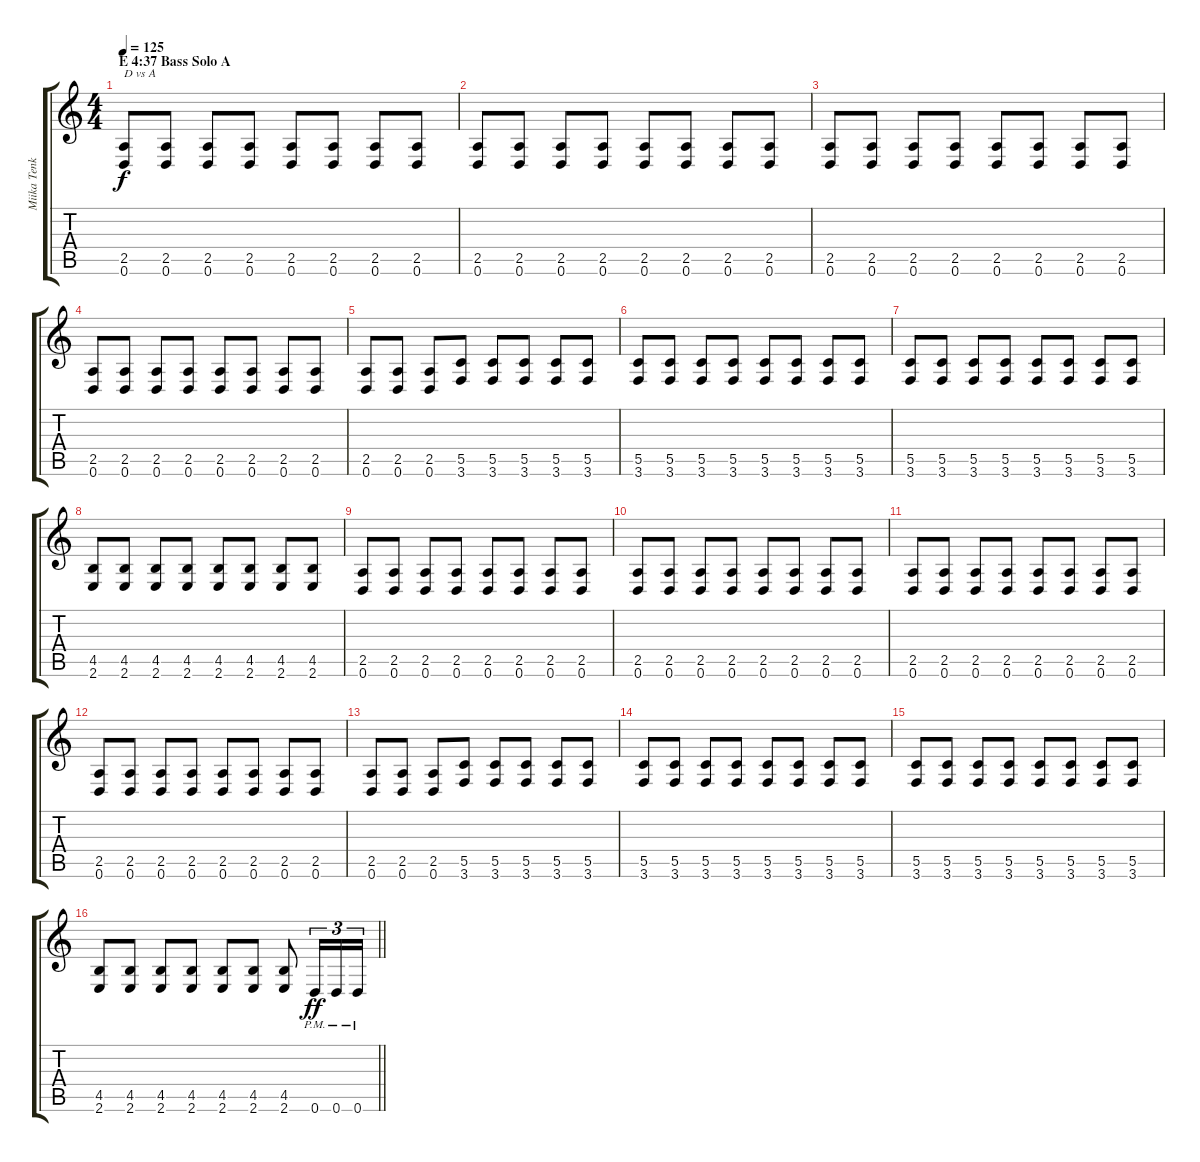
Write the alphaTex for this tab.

\track ("Miika Tenkula (lead guitar) (R.I.P.2009)" "Miika Tenk") {instrument distortionguitar}
\staff {score tabs}
\tuning (D4 A3 F3 C3 G2 D2) {hide}
\ts (4 4)
\section ("" "E 4:37 Bass Solo A ")
\tempo 125
\clef g2
\ks c
(2.5 0.6).8{txt "D vs A" dy f} (2.5 0.6).8 (2.5 0.6).8 (2.5 0.6).8 (2.5 0.6).8 (2.5 0.6).8 (2.5 0.6).8 (2.5 0.6).8 |
(2.5 0.6).8 (2.5 0.6).8 (2.5 0.6).8 (2.5 0.6).8 (2.5 0.6).8 (2.5 0.6).8 (2.5 0.6).8 (2.5 0.6).8 |
(2.5 0.6).8 (2.5 0.6).8 (2.5 0.6).8 (2.5 0.6).8 (2.5 0.6).8 (2.5 0.6).8 (2.5 0.6).8 (2.5 0.6).8 |
(2.5 0.6).8 (2.5 0.6).8 (2.5 0.6).8 (2.5 0.6).8 (2.5 0.6).8 (2.5 0.6).8 (2.5 0.6).8 (2.5 0.6).8 |
(2.5 0.6).8 (2.5 0.6).8 (2.5 0.6).8 (5.5 3.6).8 (5.5 3.6).8 (5.5 3.6).8 (5.5 3.6).8 (5.5 3.6).8 |
(5.5 3.6).8 (5.5 3.6).8 (5.5 3.6).8 (5.5 3.6).8 (5.5 3.6).8 (5.5 3.6).8 (5.5 3.6).8 (5.5 3.6).8 |
(5.5 3.6).8 (5.5 3.6).8 (5.5 3.6).8 (5.5 3.6).8 (5.5 3.6).8 (5.5 3.6).8 (5.5 3.6).8 (5.5 3.6).8 |
(4.5 2.6).8 (4.5 2.6).8 (4.5 2.6).8 (4.5 2.6).8 (4.5 2.6).8 (4.5 2.6).8 (4.5 2.6).8 (4.5 2.6).8 |
(2.5 0.6).8 (2.5 0.6).8 (2.5 0.6).8 (2.5 0.6).8 (2.5 0.6).8 (2.5 0.6).8 (2.5 0.6).8 (2.5 0.6).8 |
(2.5 0.6).8 (2.5 0.6).8 (2.5 0.6).8 (2.5 0.6).8 (2.5 0.6).8 (2.5 0.6).8 (2.5 0.6).8 (2.5 0.6).8 |
(2.5 0.6).8 (2.5 0.6).8 (2.5 0.6).8 (2.5 0.6).8 (2.5 0.6).8 (2.5 0.6).8 (2.5 0.6).8 (2.5 0.6).8 |
(2.5 0.6).8 (2.5 0.6).8 (2.5 0.6).8 (2.5 0.6).8 (2.5 0.6).8 (2.5 0.6).8 (2.5 0.6).8 (2.5 0.6).8 |
(2.5 0.6).8 (2.5 0.6).8 (2.5 0.6).8 (5.5 3.6).8 (5.5 3.6).8 (5.5 3.6).8 (5.5 3.6).8 (5.5 3.6).8 |
(5.5 3.6).8 (5.5 3.6).8 (5.5 3.6).8 (5.5 3.6).8 (5.5 3.6).8 (5.5 3.6).8 (5.5 3.6).8 (5.5 3.6).8 |
(5.5 3.6).8 (5.5 3.6).8 (5.5 3.6).8 (5.5 3.6).8 (5.5 3.6).8 (5.5 3.6).8 (5.5 3.6).8 (5.5 3.6).8 |
\barLineRight lightlight
(4.5 2.6).8 (4.5 2.6).8 (4.5 2.6).8 (4.5 2.6).8 (4.5 2.6).8 (4.5 2.6).8 (4.5 2.6).8 0.6{pm}.16{tu (3 2) dy ff} 0.6{pm}.16{tu (3 2)} 0.6{pm}.16{tu (3 2)}
